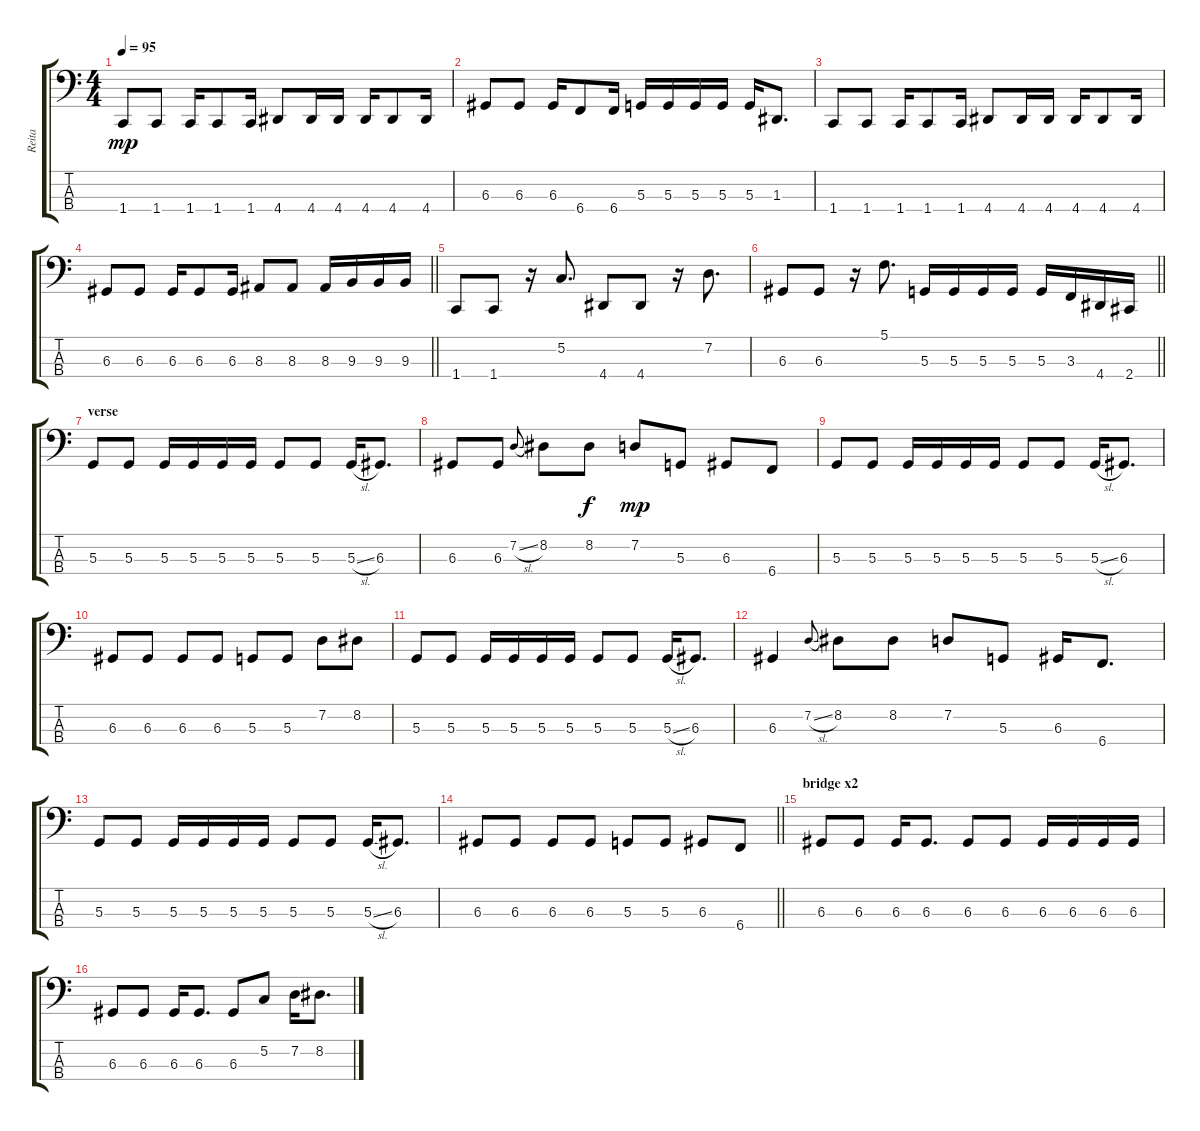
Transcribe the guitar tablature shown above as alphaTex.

\track ("Reita" "Reita") {instrument electricbasspick}
\staff {score tabs}
\tuning (C2 G1 D1 B0) {hide}
\ts (4 4)
\tempo 95
\clef f4
\ks c
1.4.8{dy mp} 1.4.8 1.4.16 1.4.8 1.4.16 4.4.8 4.4.16 4.4.16 4.4.16 4.4.8 4.4.16 |
6.3.8 6.3.8 6.3.16 6.4.8 6.4.16 5.3.16 5.3.16 5.3.16 5.3.16 5.3.16 1.3.8{d} |
1.4.8 1.4.8 1.4.16 1.4.8 1.4.16 4.4.8 4.4.16 4.4.16 4.4.16 4.4.8 4.4.16 |
\barLineRight lightlight
6.3.8 6.3.8 6.3.16 6.3.8 6.3.16 8.3.8 8.3.8 8.3.16 9.3.16 9.3.16 9.3.16 |
\section ("" "")
1.4.8 1.4.8 r.16 5.2.8{d} 4.4.8 4.4.8 r.16 7.2.8{d} |
\barLineRight lightlight
6.3.8 6.3.8 r.16 5.1.8{d} 5.3.16 5.3.16 5.3.16 5.3.16 5.3.16 3.3.16 4.4.16 2.4.16 |
\section ("" "verse")
5.3.8 5.3.8 5.3.16 5.3.16 5.3.16 5.3.16 5.3.8 5.3.8 5.3{sl}.16 6.3.8{d} |
6.3.8 6.3.8 7.2{sl}.8{gr onbeat} 8.2.8 8.2.8{dy f} 7.2.8{dy mp} 5.3.8 6.3.8 6.4.8 |
5.3.8 5.3.8 5.3.16 5.3.16 5.3.16 5.3.16 5.3.8 5.3.8 5.3{sl}.16 6.3.8{d} |
6.3.8 6.3.8 6.3.8 6.3.8 5.3.8 5.3.8 7.2.8 8.2.8 |
5.3.8 5.3.8 5.3.16 5.3.16 5.3.16 5.3.16 5.3.8 5.3.8 5.3{sl}.16 6.3.8{d} |
6.3.4 7.2{sl}.8{gr onbeat} 8.2.8 8.2.8 7.2.8 5.3.8 6.3.16 6.4.8{d} |
5.3.8 5.3.8 5.3.16 5.3.16 5.3.16 5.3.16 5.3.8 5.3.8 5.3{sl}.16 6.3.8{d} |
\barLineRight lightlight
6.3.8 6.3.8 6.3.8 6.3.8 5.3.8 5.3.8 6.3.8 6.4.8 |
\section ("" "bridge x2")
6.3.8 6.3.8 6.3.16 6.3.8{d} 6.3.8 6.3.8 6.3.16 6.3.16 6.3.16 6.3.16 |
6.3.8 6.3.8 6.3.16 6.3.8{d} 6.3.8 5.2.8 7.2.16 8.2.8{d}
